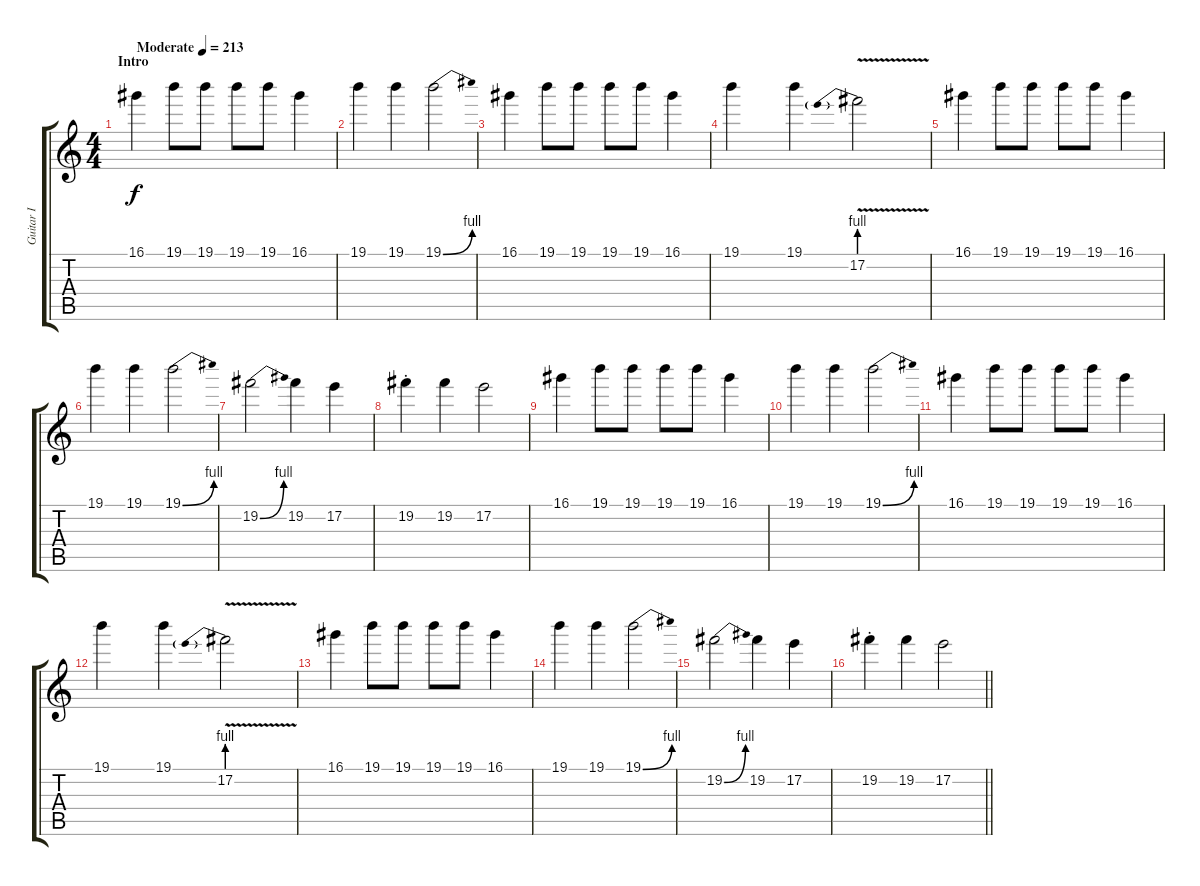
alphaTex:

\track ("Guitar I" "Guitar I") {instrument overdrivenguitar}
\staff {score tabs}
\tuning (E4 B3 G3 D3 A2 E2) {hide}
\ts (4 4)
\section ("" "Intro")
\tempo (213 "Moderate")
\clef g2
\ks c
16.1.4{dy f instrument overdrivenguitar} 19.1.8 19.1.8 19.1.8 19.1.8 16.1.4 |
19.1.4 19.1.4 19.1{be (bend 0 0 60 4)}.2 |
16.1.4 19.1.8 19.1.8 19.1.8 19.1.8 16.1.4 |
19.1.4 19.1.4 17.2{be (prebend 0 4 60 4) v}.2 |
16.1.4 19.1.8 19.1.8 19.1.8 19.1.8 16.1.4 |
19.1.4 19.1.4 19.1{be (bend 0 0 60 4)}.2 |
19.2{be (bend 0 0 60 4)}.2 19.2.4 17.2.4 |
19.2{st}.4 19.2.4 17.2.2 |
16.1.4 19.1.8 19.1.8 19.1.8 19.1.8 16.1.4 |
19.1.4 19.1.4 19.1{be (bend 0 0 60 4)}.2 |
16.1.4 19.1.8 19.1.8 19.1.8 19.1.8 16.1.4 |
19.1.4 19.1.4 17.2{be (prebend 0 4 60 4) v}.2 |
16.1.4 19.1.8 19.1.8 19.1.8 19.1.8 16.1.4 |
19.1.4 19.1.4 19.1{be (bend 0 0 60 4)}.2 |
19.2{be (bend 0 0 60 4)}.2 19.2.4 17.2.4 |
\barLineRight lightlight
19.2{st}.4 19.2.4 17.2.2
